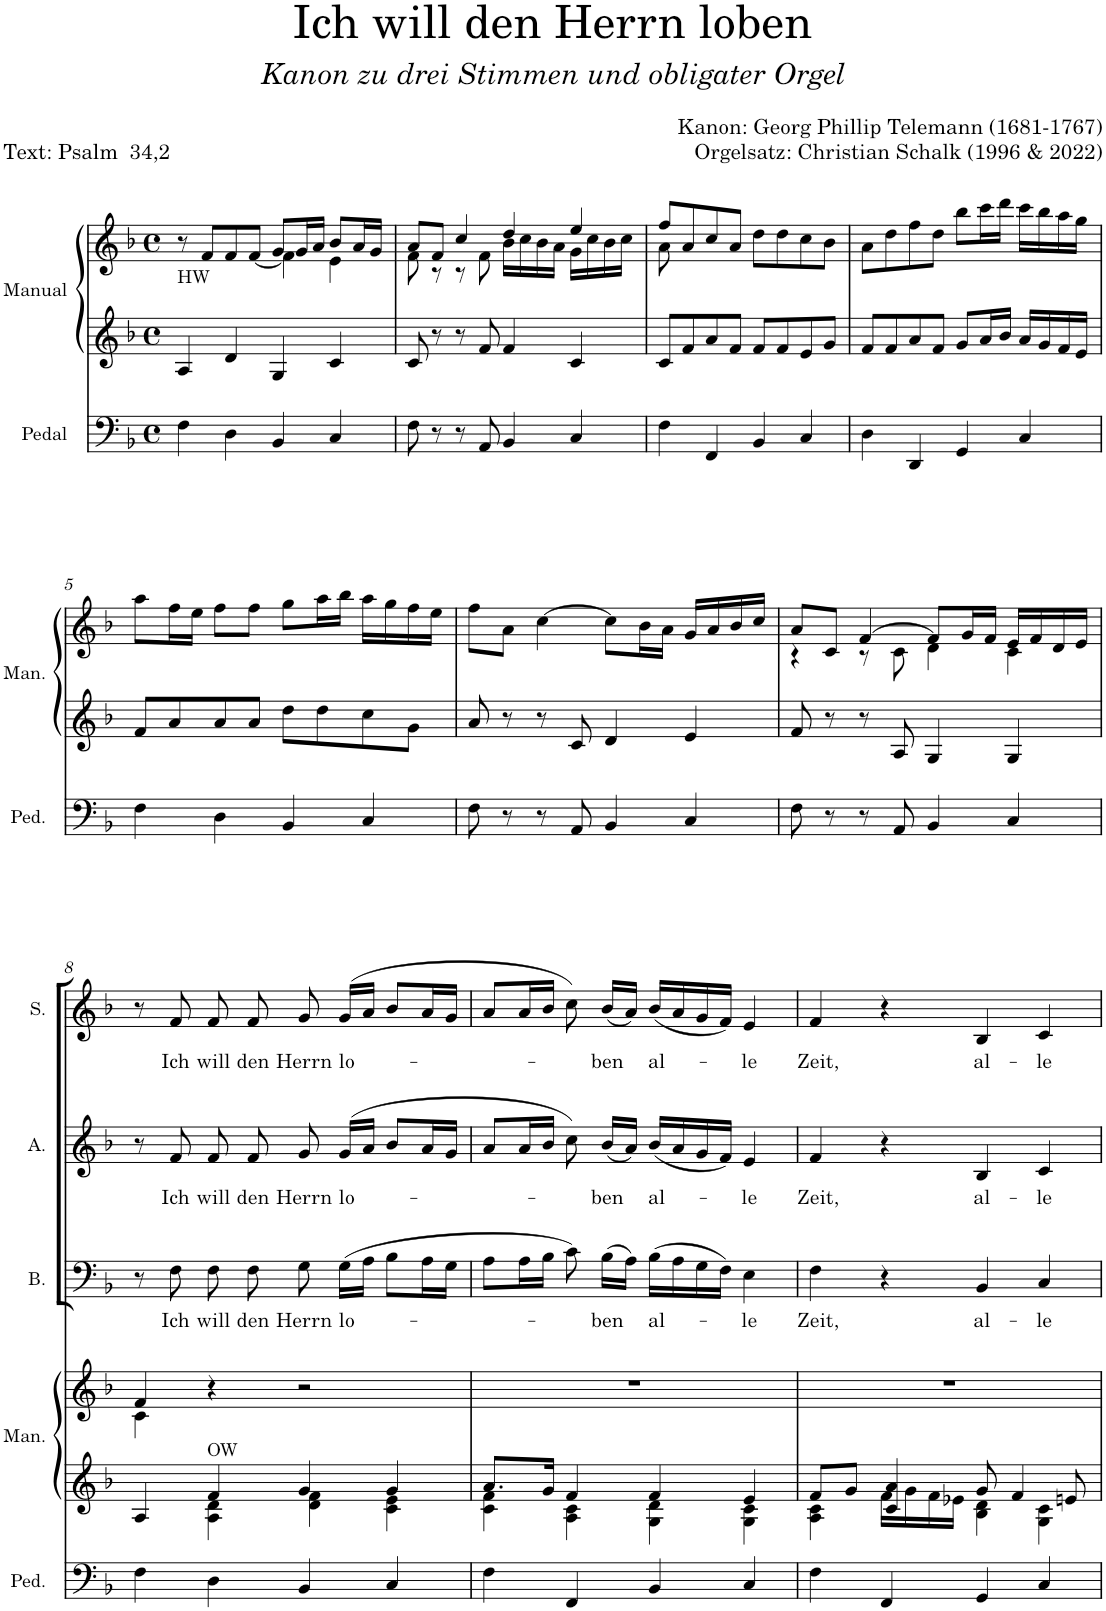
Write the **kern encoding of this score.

**kern	**kern	**kern	**kern	**text	**kern	**text	**kern	**text
*part5	*part4	*part4	*part3	*part3	*part2	*part2	*part1	*part1
*staff6	*staff5	*staff4	*staff3	*staff3	*staff2	*staff2	*staff1	*staff1
*I"Pedal	*I"Manual	*	*I"Bass	*	*I"Alt	*	*I"Sopran	*
*I'Ped.	*I'Man.	*	*I'B.	*	*I'A.	*	*I'S.	*
*clefF4	*clefG2	*clefG2	*clefF4	*	*clefG2	*	*clefG2	*
*k[b-]	*k[b-]	*k[b-]	*k[b-]	*	*k[b-]	*	*k[b-]	*
*M4/4	*M4/4	*M4/4	*M4/4	*	*M4/4	*	*M4/4	*
*met(c)	*met(c)	*met(c)	*met(c)	*	*met(c)	*	*met(c)	*
=1	=1	=1	=1	=1	=1	=1	=1	=1
*	*	*^	*	*	*	*	*	*
!	!	!LO:TX:b:t=HW	!	!	!	!	!	!	!
4F\	4A/	8r	2ryy	1r	.	1r	.	1r	.
.	.	8f/L	.	.	.	.	.	.	.
4D\	4d/	8f/	.	.	.	.	.	.	.
.	.	[8f/J	.	.	.	.	.	.	.
4BB-/	4G/	8g/L	4f\]	.	.	.	.	.	.
.	.	16g/L	.	.	.	.	.	.	.
.	.	16a/JJ	.	.	.	.	.	.	.
4C/	4c/	8b-/L	4e\	.	.	.	.	.	.
.	.	16a/L	.	.	.	.	.	.	.
.	.	16g/JJ	.	.	.	.	.	.	.
=2	=2	=2	=2	=2	=2	=2	=2	=2	=2
8F\	8c/	8a/L	8f\	1r	.	1r	.	1r	.
8r	8r	8f/J	8r	.	.	.	.	.	.
8r	8r	4cc/	8r	.	.	.	.	.	.
8AA/	8f/	.	8f\	.	.	.	.	.	.
4BB-/	4f/	4dd/	16b-\LL	.	.	.	.	.	.
.	.	.	16cc\	.	.	.	.	.	.
.	.	.	16b-\	.	.	.	.	.	.
.	.	.	16a\JJ	.	.	.	.	.	.
4C/	4c/	4ee/	16g\LL	.	.	.	.	.	.
.	.	.	16cc\	.	.	.	.	.	.
.	.	.	16b-\	.	.	.	.	.	.
.	.	.	16cc\JJ	.	.	.	.	.	.
=3	=3	=3	=3	=3	=3	=3	=3	=3	=3
4F\	8c/L	8ff/L	8a\	1r	.	1r	.	1r	.
.	8f/	8a/	2..ryy	.	.	.	.	.	.
4FF/	8a/	8cc/	.	.	.	.	.	.	.
.	8f/J	8a/J	.	.	.	.	.	.	.
4BB-/	8f/L	8dd\L	.	.	.	.	.	.	.
.	8f/	8dd\	.	.	.	.	.	.	.
4C/	8e/	8cc\	.	.	.	.	.	.	.
.	8g/J	8b-\J	.	.	.	.	.	.	.
*	*	*v	*v	*	*	*	*	*	*
=4	=4	=4	=4	=4	=4	=4	=4	=4
4D\	8f/L	8a\L	1r	.	1r	.	1r	.
.	8f/	8dd\	.	.	.	.	.	.
4DD/	8a/	8ff\	.	.	.	.	.	.
.	8f/J	8dd\J	.	.	.	.	.	.
4GG/	8g/L	8bb-\L	.	.	.	.	.	.
.	16a/L	16ccc\L	.	.	.	.	.	.
.	16b-/JJ	16ddd\JJ	.	.	.	.	.	.
4C/	16a/LL	16ccc\LL	.	.	.	.	.	.
.	16g/	16bb-\	.	.	.	.	.	.
.	16f/	16aa\	.	.	.	.	.	.
.	16e/JJ	16gg\JJ	.	.	.	.	.	.
!!LO:LB:g=z
=5	=5	=5	=5	=5	=5	=5	=5	=5
4F\	8f/L	8aa\L	1r	.	1r	.	1r	.
.	8a/	16ff\L	.	.	.	.	.	.
.	.	16ee\JJ	.	.	.	.	.	.
4D\	8a/	8ff\L	.	.	.	.	.	.
.	8a/J	8ff\J	.	.	.	.	.	.
4BB-/	8dd\L	8gg\L	.	.	.	.	.	.
.	8dd\	16aa\L	.	.	.	.	.	.
.	.	16bb-\JJ	.	.	.	.	.	.
4C/	8cc\	16aa\LL	.	.	.	.	.	.
.	.	16gg\	.	.	.	.	.	.
.	8g\J	16ff\	.	.	.	.	.	.
.	.	16ee\JJ	.	.	.	.	.	.
=6	=6	=6	=6	=6	=6	=6	=6	=6
8F\	8a/	8ff\L	1r	.	1r	.	1r	.
8r	8r	8a\J	.	.	.	.	.	.
8r	8r	[4cc\	.	.	.	.	.	.
8AA/	8c/	.	.	.	.	.	.	.
4BB-/	4d/	8cc\L]	.	.	.	.	.	.
.	.	16b-\L	.	.	.	.	.	.
.	.	16a\JJ	.	.	.	.	.	.
4C/	4e/	16g/LL	.	.	.	.	.	.
.	.	16a/	.	.	.	.	.	.
.	.	16b-/	.	.	.	.	.	.
.	.	16cc/JJ	.	.	.	.	.	.
=7	=7	=7	=7	=7	=7	=7	=7	=7
*	*	*^	*	*	*	*	*	*
8F\	8f/	8a/L	4r	1r	.	1r	.	1r	.
8r	8r	8c/J	.	.	.	.	.	.	.
8r	8r	[4f/	8r	.	.	.	.	.	.
8AA/	8A/	.	8c\	.	.	.	.	.	.
4BB-/	4G/	8f/L]	4d\	.	.	.	.	.	.
.	.	16g/L	.	.	.	.	.	.	.
.	.	16f/JJ	.	.	.	.	.	.	.
4C/	4G/	16e/LL	4c\	.	.	.	.	.	.
.	.	16f/	.	.	.	.	.	.	.
.	.	16d/	.	.	.	.	.	.	.
.	.	16e/JJ	.	.	.	.	.	.	.
!!LO:LB:g=z
=8	=8	=8	=8	=8	=8	=8	=8	=8	=8
*	*^	*	*	*	*	*	*	*	*
4F\	4A/	4ryy	4f/	4c\	8r	.	8r	.	8r	.
!	!	!	!	!	!	!LO:LY:b	!	!LO:LY:b	!	!LO:LY:b
.	.	.	.	.	8F\	Ich	8f/	Ich	8f/	Ich
!	!LO:TX:a:t=OW	!	!	!	!	!	!	!	!	!
!	!	!	!	!	!	!LO:LY:b	!	!LO:LY:b	!	!LO:LY:b
4D\	4f/	4A\ 4d\	4r	2.ryy	8F\	will	8f/	will	8f/	will
!	!	!	!	!	!	!LO:LY:b	!	!LO:LY:b	!	!LO:LY:b
.	.	.	.	.	8F\	den	8f/	den	8f/	den
!	!	!	!	!	!	!LO:LY:b	!	!LO:LY:b	!	!LO:LY:b
4BB-/	4g/	4d\ 4f\	2r	.	8G\	Herrn	8g/	Herrn	8g/	Herrn
!	!	!	!	!	!	!LO:LY:b	!	!LO:LY:b	!	!LO:LY:b
.	.	.	.	.	(>16G\LL	lo-	(16g/LL	lo-	(16g/LL	lo-
.	.	.	.	.	16A\JJ	.	16a/JJ	.	16a/JJ	.
4C/	4g/	4c\ 4e\	.	.	8B-\L	.	8b-/L	.	8b-/L	.
.	.	.	.	.	16A\L	.	16a/L	.	16a/L	.
.	.	.	.	.	16G\JJ	.	16g/JJ	.	16g/JJ	.
*	*	*	*v	*v	*	*	*	*	*	*
=9	=9	=9	=9	=9	=9	=9	=9	=9	=9
4F\	8.a/L	4c\ 4f\	1r	8A\L	.	8a/L	.	8a/L	.
.	.	.	.	16A\L	.	16a/L	.	16a/L	.
.	16g/Jk	.	.	16B-\JJ	.	16b-/JJ	.	16b-/JJ	.
4FF/	4f/	4A\ 4c\	.	8c\)	.	8cc\)	.	8cc\)	.
!	!	!	!	!	!LO:LY:b	!	!LO:LY:b	!	!LO:LY:b
.	.	.	.	(16B-\LL	-ben	(16b-/LL	-ben	(16b-/LL	-ben
.	.	.	.	16A\JJ)	.	16a/JJ)	.	16a/JJ)	.
!	!	!	!	!	!LO:LY:b	!	!LO:LY:b	!	!LO:LY:b
4BB-/	4f/	4G\ 4d\	.	(16B-\LL	al-	(<16b-/LL	al-	(16b-/LL	al-
.	.	.	.	16A\	.	16a/	.	16a/	.
.	.	.	.	16G\	.	16g/	.	16g/	.
.	.	.	.	16F\JJ)	.	16f/JJ)	.	16f/JJ)	.
!	!	!	!	!	!LO:LY:b	!	!LO:LY:b	!	!LO:LY:b
4C/	4e/	4G\ 4c\	.	4E\	-le	4e/	-le	4e/	-le
=10	=10	=10	=10	=10	=10	=10	=10	=10	=10
!	!	!	!	!	!LO:LY:b	!	!LO:LY:b	!	!LO:LY:b
4F\	8f/L	4A\ 4c\	1r	4F\	Zeit,	4f/	Zeit,	4f/	Zeit,
.	8g/J	.	.	.	.	.	.	.	.
4FF/	4c/ 4a/	16f\LL	.	4r	.	4r	.	4r	.
.	.	16g\	.	.	.	.	.	.	.
.	.	16f\	.	.	.	.	.	.	.
.	.	16e-X\JJ	.	.	.	.	.	.	.
!	!	!	!	!	!LO:LY:b	!	!LO:LY:b	!	!LO:LY:b
4GG/	8g/	4B-\ 4d\	.	4BB-/	al-	4B-/	al-	4B-/	al-
.	4f/	.	.	.	.	.	.	.	.
!	!	!	!	!	!LO:LY:b	!	!LO:LY:b	!	!LO:LY:b
4C/	.	4G\ 4c\	.	4C/	-le	4c/	-le	4c/	-le
.	8en/	.	.	.	.	.	.	.	.
*	*v	*v	*	*	*	*	*	*	*
=	=	=	=	=	=	=	=	=
*-	*-	*-	*-	*-	*-	*-	*-	*-
